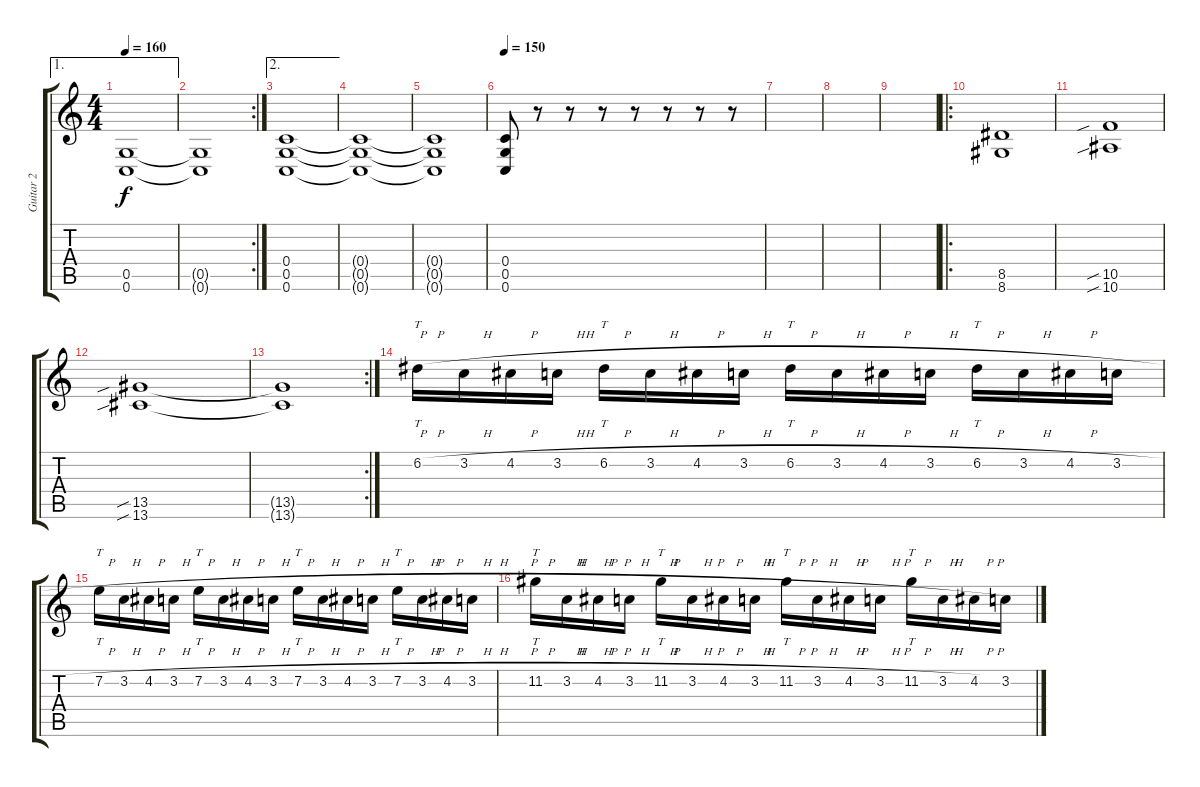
\track ("Guitar 2" "Guitar 2") {instrument overdrivenguitar}
\staff {score tabs}
\tuning (D4 A3 F3 C3 G2 C2) {hide}
\ae 1
\ts (4 4)
\tempo 160
\clef g2
\ks c
(0.5 0.6).1{dy f} |
\rc 2
(0.5{t} 0.6{t}).1 |
\ae 2
(0.4 0.5 0.6).1 |
(0.4{t} 0.5{t} 0.6{t}).1 |
(0.4{t} 0.5{t} 0.6{t}).1 |
\tempo 150
(0.4 0.5 0.6).8 r.8 r.8 r.8 r.8 r.8 r.8 r.8 |
|
|
|
\ro
(8.5 8.6).1 |
(10.5{sib} 10.6{sib}).1 |
(13.5{sib} 13.6{sib}).1 |
\rc 2
(13.5{t} 13.6{t}).1 |
6.2{h}.16{tt} 3.2{h}.16 4.2{h}.16 3.2{h}.16 6.2{h}.16{tt} 3.2{h}.16 4.2{h}.16 3.2{h}.16 6.2{h}.16{tt} 3.2{h}.16 4.2{h}.16 3.2{h}.16 6.2{h}.16{tt} 3.2{h}.16 4.2{h}.16 3.2{h}.16 |
7.2{h}.16{tt} 3.2{h}.16 4.2{h}.16 3.2{h}.16 7.2{h}.16{tt} 3.2{h}.16 4.2{h}.16 3.2{h}.16 7.2{h}.16{tt} 3.2{h}.16 4.2{h}.16 3.2{h}.16 7.2{h}.16{tt} 3.2{h}.16 4.2{h}.16 3.2{h}.16 |
11.2{h}.16{tt} 3.2{h}.16 4.2{h}.16 3.2{h}.16 11.2{h}.16{tt} 3.2{h}.16 4.2{h}.16 3.2{h}.16 11.2{h}.16{tt} 3.2{h}.16 4.2{h}.16 3.2{h}.16 11.2{h}.16{tt} 3.2{h}.16 4.2{h}.16 3.2{h}.16
